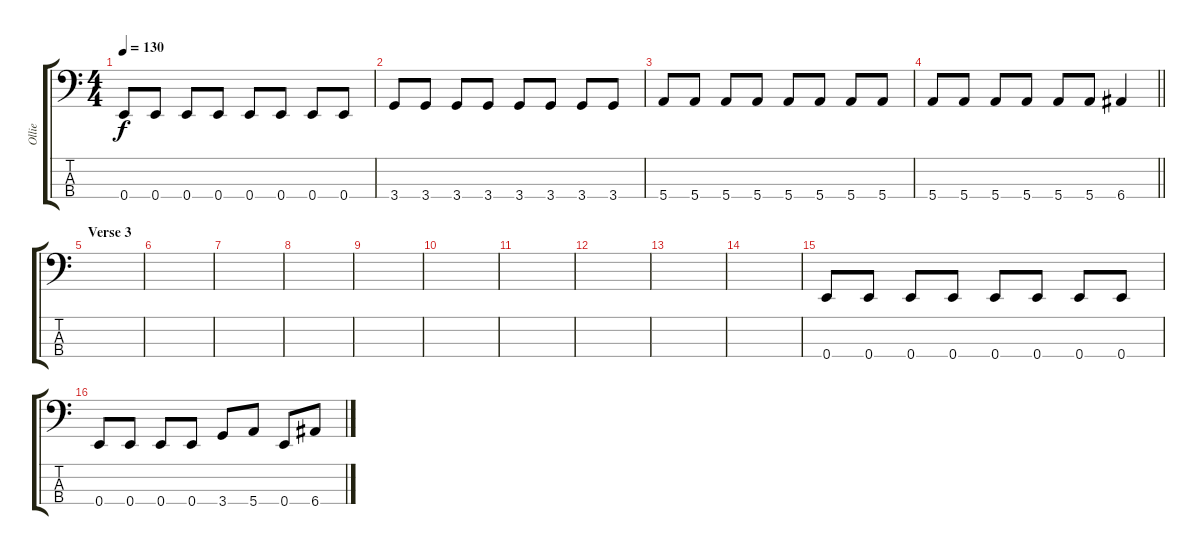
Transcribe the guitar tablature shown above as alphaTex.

\track ("Ollie" "Ollie") {instrument electricbassfinger}
\staff {score tabs}
\tuning (G2 D2 A1 E1) {hide}
\ts (4 4)
\tempo 130
\clef f4
\ks c
0.4.8{dy f} 0.4.8 0.4.8 0.4.8 0.4.8 0.4.8 0.4.8 0.4.8 |
3.4.8 3.4.8 3.4.8 3.4.8 3.4.8 3.4.8 3.4.8 3.4.8 |
5.4.8 5.4.8 5.4.8 5.4.8 5.4.8 5.4.8 5.4.8 5.4.8 |
\barLineRight lightlight
5.4.8 5.4.8 5.4.8 5.4.8 5.4.8 5.4.8 6.4.4 |
\section ("" "Verse 3")
|
|
|
|
|
|
|
|
|
|
0.4.8 0.4.8 0.4.8 0.4.8 0.4.8 0.4.8 0.4.8 0.4.8 |
0.4.8 0.4.8 0.4.8 0.4.8 3.4.8 5.4.8 0.4.8 6.4.8
